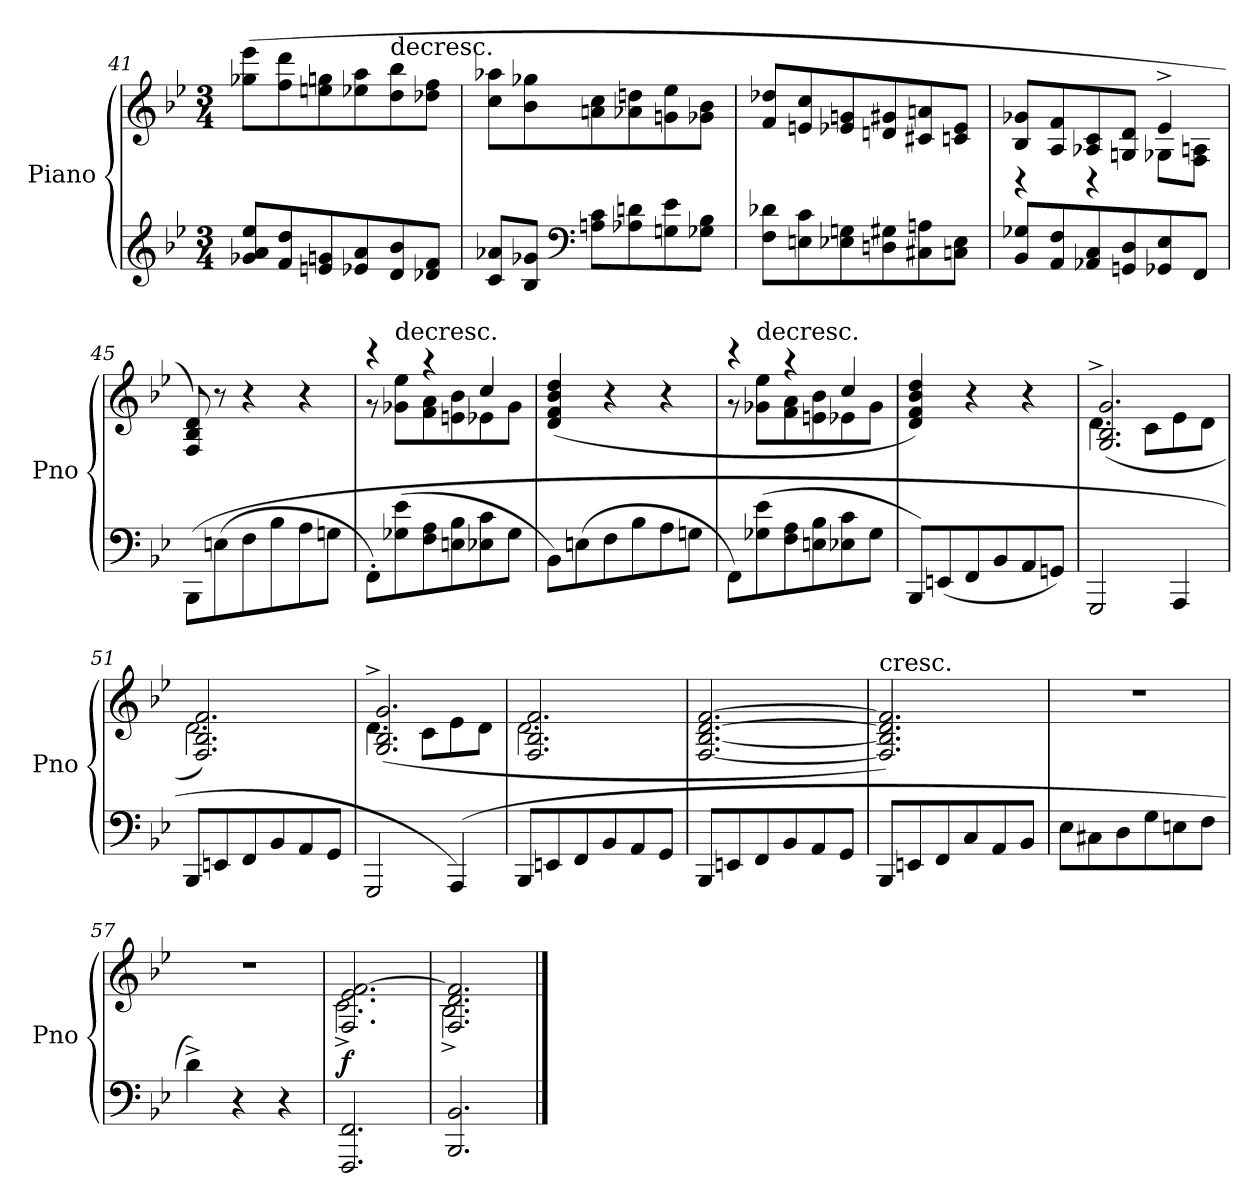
**kern	**kern	**dynam
*part1	*part1	*part1
*staff2	*staff1	*staff1/2
*I"Piano	*	*
*I'Pno	*	*
*clefG2	*clefG2	*
*k[b-e-]	*k[b-e-]	*
*B-:	*B-:	*
*M3/4	*M3/4	*
=41	=41	=41
8g-X/ 8a/ 8ee-/L	(8gg-X\ 8eee-\L	.
8f/ 8dd/	8ff\ 8ddd\	.
8en/ 8gn/	8een\ 8ggn\	.
8e-X/ 8a/	8ee-X\ 8aa\	.
!	!LO:TX:t=decresc.	!
8d/ 8b-/	8dd\ 8bb-\	.
8d-X/ 8f/J	8dd-X\ 8ff\J	.
=42	=42	=42
8c/ 8a-X/L	8cc\ 8aa-X\L	.
8B-/ 8g-X/J	8b-\ 8gg-X\	.
*clefF4	*	*
8An\ 8c\L	8an\ 8cc\	.
8A-X\ 8dn\	8a-X\ 8ddn\	.
8Gn\ 8e-\	8gn\ 8ee-\	.
8G-X\ 8B-\J	8g-X\ 8b-\J	.
=43	=43	=43
8F\ 8d-X\L	8f/ 8dd-X/L	.
8En\ 8c\	8en/ 8cc/	.
8E-X\ 8Gn\	8e-X/ 8gn/	.
8Dn\ 8G#X\	8dn/ 8g#X/	.
8C#X\ 8An\	8c#X/ 8an/	.
8Cn\ 8E-\J	8cn/ 8e-/J	.
=44	=44	=44
*	*^	*
8BB-/ 8G-X/L	8B-/ 8g-X/L	4r	.
8AA/ 8F/	8A/ 8f/	.	.
8AA-X/ 8C/	8A-X/ 8c/	4r	.
8GGn/ 8D/	8Gn/ 8d/J	.	.
8GG-X/ 8E-/	4e-^/	8G-X\L	.
8FF/J	.	8F\ 8An\J	.
*	*v	*v	*
=45	=45	=45
(8BBB-\L	8F/ 8B-/ 8d/)	.
(8En\	8r	.
8F\	4r	.
8B-\	.	.
8A\	4r	.
8Gn\J	.	.
=46	=46	=46
*	*^	*
8FF'\L)	4r	8r	.
!	!	!LO:TX:t=decresc.	!
(8G-X\ 8e-\	.	8g-X\ 8ee-\L	.
8F\ 8A\	4r	8f\ 8a\	.
8En\ 8B-\	.	8en\ 8b-\	.
8E-X\ 8c\	4cc/	8e-X\	.
8G-\J	.	8g-\J	.
*	*v	*v	*
=47	=47	=47
8BB-\L)	(4d/ 4f/ 4b-/ 4dd/	.
(8En\	.	.
8F\	4r	.
8B-\	.	.
8A\	4r	.
8Gn\J	.	.
=48	=48	=48
*	*^	*
8FF\L)	4r	8r	.
!	!	!LO:TX:t=decresc.	!
(8G-X\ 8e-\	.	8g-X\ 8ee-\L	.
8F\ 8A\	4r	8f\ 8a\	.
8En\ 8B-\	.	8en\ 8b-\	.
8E-X\ 8c\	4cc/	8e-X\	.
8G-\J	.	8g-\J	.
=49	=49	=49	=49
!	!LO:TX:t=cresc.	!	!
*	*v	*v	*
8BBB-/L)	4d/ 4f/ 4b-/ 4dd/)	.
(8EEn/	.	.
8FF/	4r	.
8BB-/	.	.
8AA/	4r	.
8GGn/J)	.	.
=50	=50	=50
*	*^	*
2GGG/	4.d^\	(2.G/ 2.B-/ 2.g/	.
.	8c\L	.	.
4AAA/	8e-\	.	.
.	8d\J	.	.
=51	=51	=51	=51
8BBB-/L	2.d\	2.F/ 2.B-/ 2.f/)	.
8EEn/	.	.	.
8FF/	.	.	.
8BB-/	.	.	.
8AA/	.	.	.
8GG/J	.	.	.
=52	=52	=52	=52
2GGG/	4.d^\	(2.G/ 2.B-/ 2.g/	.
.	8c\L	.	.
(4AAA/)	8e-\	.	.
.	8d\J	.	.
=53	=53	=53	=53
8BBB-/L	2.d\	2.F/ 2.B-/ 2.f/	.
8EEn/	.	.	.
8FF/	.	.	.
8BB-/	.	.	.
8AA/	.	.	.
8GG/J	.	.	.
*	*v	*v	*
=54	=54	=54
8BBB-/L	[2.F/ [2.B-/ [2.d/ [2.f/	.
8EEn/	.	.
8FF/	.	.
8BB-/	.	.
8AA/	.	.
8GG/J	.	.
=55	=55	=55
!	!LO:TX:t=cresc.	!
8BBB-/L	2.F]/ 2.B-]/ 2.d]/ 2.f]/)	.
8EEn/	.	.
8FF/	.	.
8C/	.	.
8AA/	.	.
8BB-/J	.	.
=56	=56	=56
8E-\L	2.r	.
8C#X\	.	.
8D\	.	.
8G\	.	.
8En\	.	.
8F\J	.	.
=57	=57	=57
4d^\)	2.r	.
4r	.	.
4r	.	.
=58	=58	=58
*	*^	*
2.FFF/ 2.FF/	2.F/ 2.e-/ [2.f/	2.c^\	f
=59	=59	=59	=59
2.BBB-/ 2.BB-/	2.F/ 2.d/ 2.f]/	2.B-^\	.
*	*v	*v	*
==	==	==
*-	*-	*-
